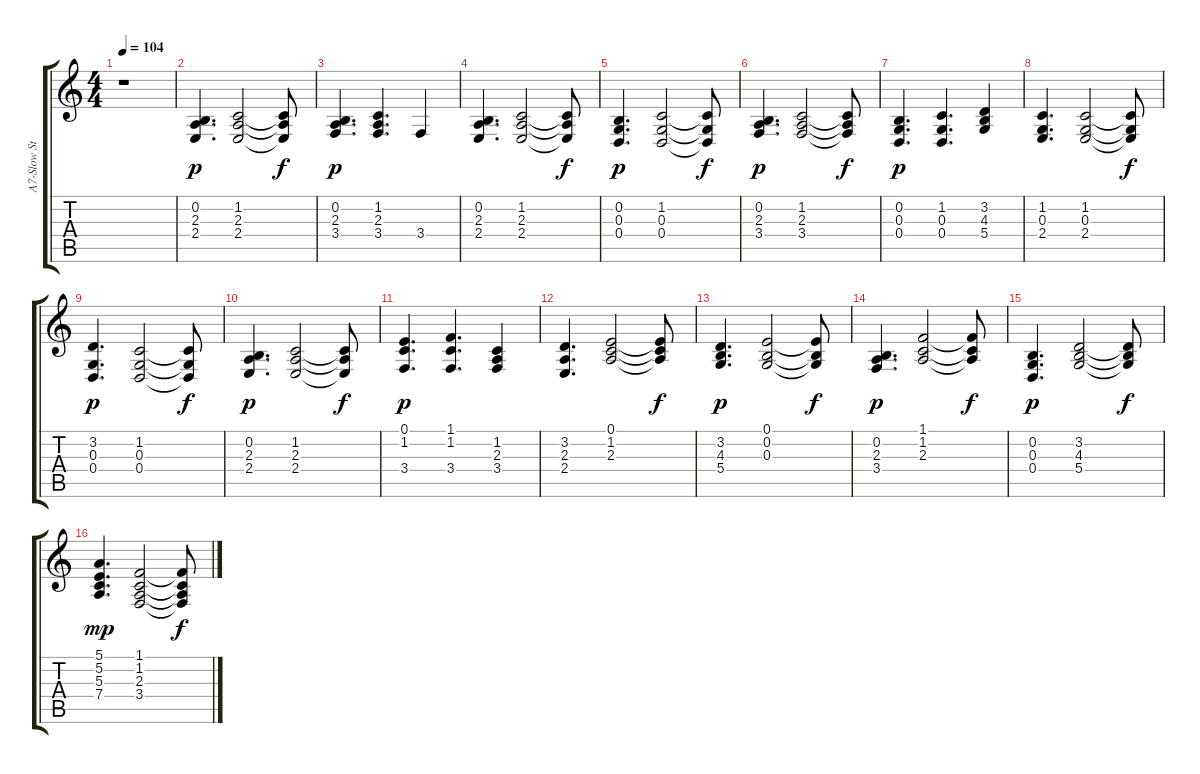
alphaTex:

\track ("A7-Slow Strings" "A7-Slow St") {instrument stringensemble2}
\staff {score tabs}
\tuning (E4 B3 G3 D3 A2 E2) {hide}
\ts (4 4)
\tempo 104
\clef g2
\ks c
r.1{dy f} |
(0.2 2.3 2.4).4{d dy p instrument synthstrings1} (1.2 2.3 2.4).2 (1.2{t} 2.3{t} 2.4{t}).8{dy f} |
(0.2 2.3 3.4).4{d dy p} (1.2 2.3 3.4).4{d} 3.4.4 |
(0.2 2.3 2.4).4{d} (1.2 2.3 2.4).2 (1.2{t} 2.3{t} 2.4{t}).8{dy f} |
(0.2 0.3 0.4).4{d dy p} (1.2 0.3 0.4).2 (1.2{t} 0.3{t} 0.4{t}).8{dy f} |
(0.2 2.3 3.4).4{d dy p} (1.2 2.3 3.4).2 (1.2{t} 2.3{t} 3.4{t}).8{dy f} |
(0.2 0.3 0.4).4{d dy p} (1.2 0.3 0.4).4{d} (3.2 4.3 5.4).4 |
(1.2 0.3 2.4).4{d} (1.2 0.3 2.4).2 (1.2{t} 0.3{t} 2.4{t}).8{dy f} |
(3.2 0.3 0.4).4{d dy p} (1.2 0.3 0.4).2 (1.2{t} 0.3{t} 0.4{t}).8{dy f} |
(0.2 2.3 2.4).4{d dy p} (1.2 2.3 2.4).2 (1.2{t} 2.3{t} 2.4{t}).8{dy f} |
(0.1 1.2 3.4).4{d dy p} (1.1 1.2 3.4).4{d} (1.2 2.3 3.4).4 |
(3.2 2.3 2.4).4{d} (0.1 1.2 2.3).2 (0.1{t} 1.2{t} 2.3{t}).8{dy f} |
(3.2 4.3 5.4).4{d dy p} (0.1 0.2 0.3).2 (0.1{t} 0.2{t} 0.3{t}).8{dy f} |
(0.2 2.3 3.4).4{d dy p} (1.1 1.2 2.3).2 (1.1{t} 1.2{t} 2.3{t}).8{dy f} |
(0.2 0.3 0.4).4{d dy p} (3.2 4.3 5.4).2 (3.2{t} 4.3{t} 5.4{t}).8{dy f} |
(5.1 5.2 5.3 7.4).4{d dy mp} (1.1 1.2 2.3 3.4).2 (1.1{t} 1.2{t} 2.3{t} 3.4{t}).8{dy f}
